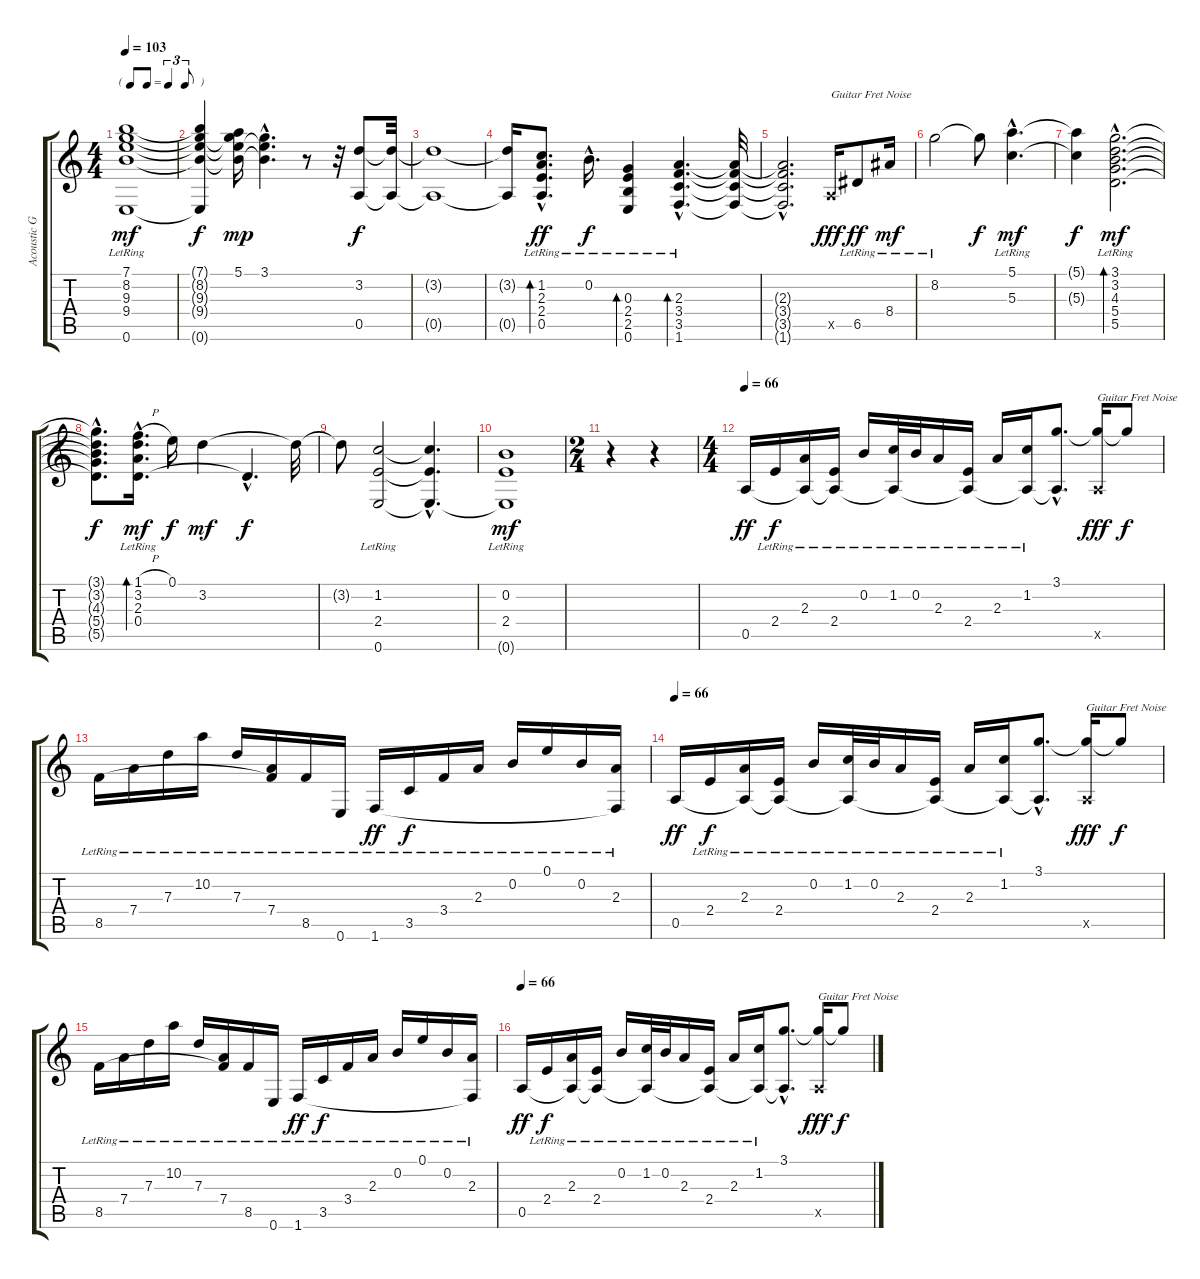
\track ("Acoustic Guitar" "Acoustic G") {instrument acousticguitarsteel}
\staff {score tabs}
\tuning (E4 B3 G3 D3 A2 E2) {hide}
\ts (4 4)
\tf triplet8th
\tempo 103
\tempo 75
\tempo 103
\clef g2
\ks c
(7.1 8.2{lr} 9.3{lr} 9.4{lr} 0.6{lr}).1{dy mf instrument acousticguitarsteel} |
(7.1{t} 8.2{t} 9.3{t} 9.4{t} 0.6{t}).4{dy f} (5.1 8.2{t} 9.3{t} 9.4{t}).16{dy mp} (3.1{hac} 9.3{hac t} 9.4{hac t}).4{d} r.8 r.32 (3.2 0.5).8{dy f} (3.2{t} 0.5{t}).32 |
(3.2{t} 0.5{t}).1 |
(3.2{t} 0.5{t}).16 (1.2{hac} 2.3{hac lr} 2.4{hac lr} 0.5{hac lr}).8{d bd 240 dy ff} 0.2{hac lr}.16{d dy f} (0.3{lr} 2.4{lr} 2.5{lr} 0.6{lr}).4{bd 120} (2.3{hac lr} 3.4{hac lr} 3.5{hac lr} 1.6{hac}).4{d bd 240} (2.3{t} 3.4{t} 3.5{t} 1.6{t}).32 |
(2.3{hac t} 3.4{hac t} 3.5{hac t} 1.6{hac t}).2{d} 0.5{x}.16{txt "Guitar Fret Noise" dy fff instrument guitarfretnoise} 6.5{lr}.8{dy ff instrument acousticguitarsteel} 8.4{lr}.16{dy mf} |
8.2{lr}.2 8.2{t}.8{dy f} (5.1{hac lr} 5.3{hac lr}).4{d dy mf} |
(5.1{t} 5.3{t}).4{dy f} (3.1{hac lr} 3.2{hac lr} 4.3{hac lr} 5.4{hac lr} 5.5{hac lr}).2{d bd 240 dy mf} |
(3.1{hac t} 3.2{hac t} 4.3{hac t} 5.4{hac t} 5.5{hac t}).8{d dy f} (1.1{h hac} 3.2{hac lr} 2.3{hac lr} 0.4{hac lr}).16{d bd 120 dy mf} 0.1.16{dy f} 3.2.4{dy mf} 0.4{hac t}.4{d dy f} 3.2{t}.32 |
3.2{t}.8 (1.2{lr} 2.4{lr} 0.6{lr}).2 (1.2{hac t} 2.4{hac t} 0.6{hac t}).4{d} |
(0.2{lr} 2.4{lr} 0.6{t}).1{dy mf} |
\ts (2 4)
r.4 r.4 |
\ts (4 4)
\tempo 66
0.5.16{dy ff} 2.4{lr}.16{dy f} (2.3{lr} 0.5{t}).16 (2.4{lr} 0.5{t}).16 0.2{lr}.16 (1.2{lr} 0.5{t}).32 0.2{lr}.32 2.3{lr}.16 (2.4{lr} 0.5{t}).16 2.3{lr}.16 (1.2{lr} 0.5{t}).16 (3.1{hac} 0.5{hac t}).8{d} (3.1{t} 0.5{x}).16{txt "Guitar Fret Noise" dy fff instrument guitarfretnoise} 3.1{t}.8{dy f} |
8.5{lr}.16{instrument acousticguitarsteel} 7.4{lr}.16 7.3{lr}.16 10.2{lr}.16 7.3{lr}.16 (7.4{lr} 8.5{t}).16 8.5{lr}.16 0.6{lr}.16 1.6{lr}.16{dy ff} 3.5{lr}.16{dy f} 3.4{lr}.16 2.3{lr}.16 0.2{lr}.16 0.1{lr}.16 0.2{lr}.16 (2.3{lr} 1.6{t}).16 |
\tempo 66
0.5.16{dy ff} 2.4{lr}.16{dy f} (2.3{lr} 0.5{t}).16 (2.4{lr} 0.5{t}).16 0.2{lr}.16 (1.2{lr} 0.5{t}).32 0.2{lr}.32 2.3{lr}.16 (2.4{lr} 0.5{t}).16 2.3{lr}.16 (1.2{lr} 0.5{t}).16 (3.1{hac} 0.5{hac t}).8{d} (3.1{t} 0.5{x}).16{txt "Guitar Fret Noise" dy fff instrument guitarfretnoise} 3.1{t}.8{dy f} |
8.5{lr}.16{instrument acousticguitarsteel} 7.4{lr}.16 7.3{lr}.16 10.2{lr}.16 7.3{lr}.16 (7.4{lr} 8.5{t}).16 8.5{lr}.16 0.6{lr}.16 1.6{lr}.16{dy ff} 3.5{lr}.16{dy f} 3.4{lr}.16 2.3{lr}.16 0.2{lr}.16 0.1{lr}.16 0.2{lr}.16 (2.3{lr} 1.6{t}).16 |
\tempo 66
0.5.16{dy ff} 2.4{lr}.16{dy f} (2.3{lr} 0.5{t}).16 (2.4{lr} 0.5{t}).16 0.2{lr}.16 (1.2{lr} 0.5{t}).32 0.2{lr}.32 2.3{lr}.16 (2.4{lr} 0.5{t}).16 2.3{lr}.16 (1.2{lr} 0.5{t}).16 (3.1{hac} 0.5{hac t}).8{d} (3.1{t} 0.5{x}).16{txt "Guitar Fret Noise" dy fff instrument guitarfretnoise} 3.1{t}.8{dy f}
